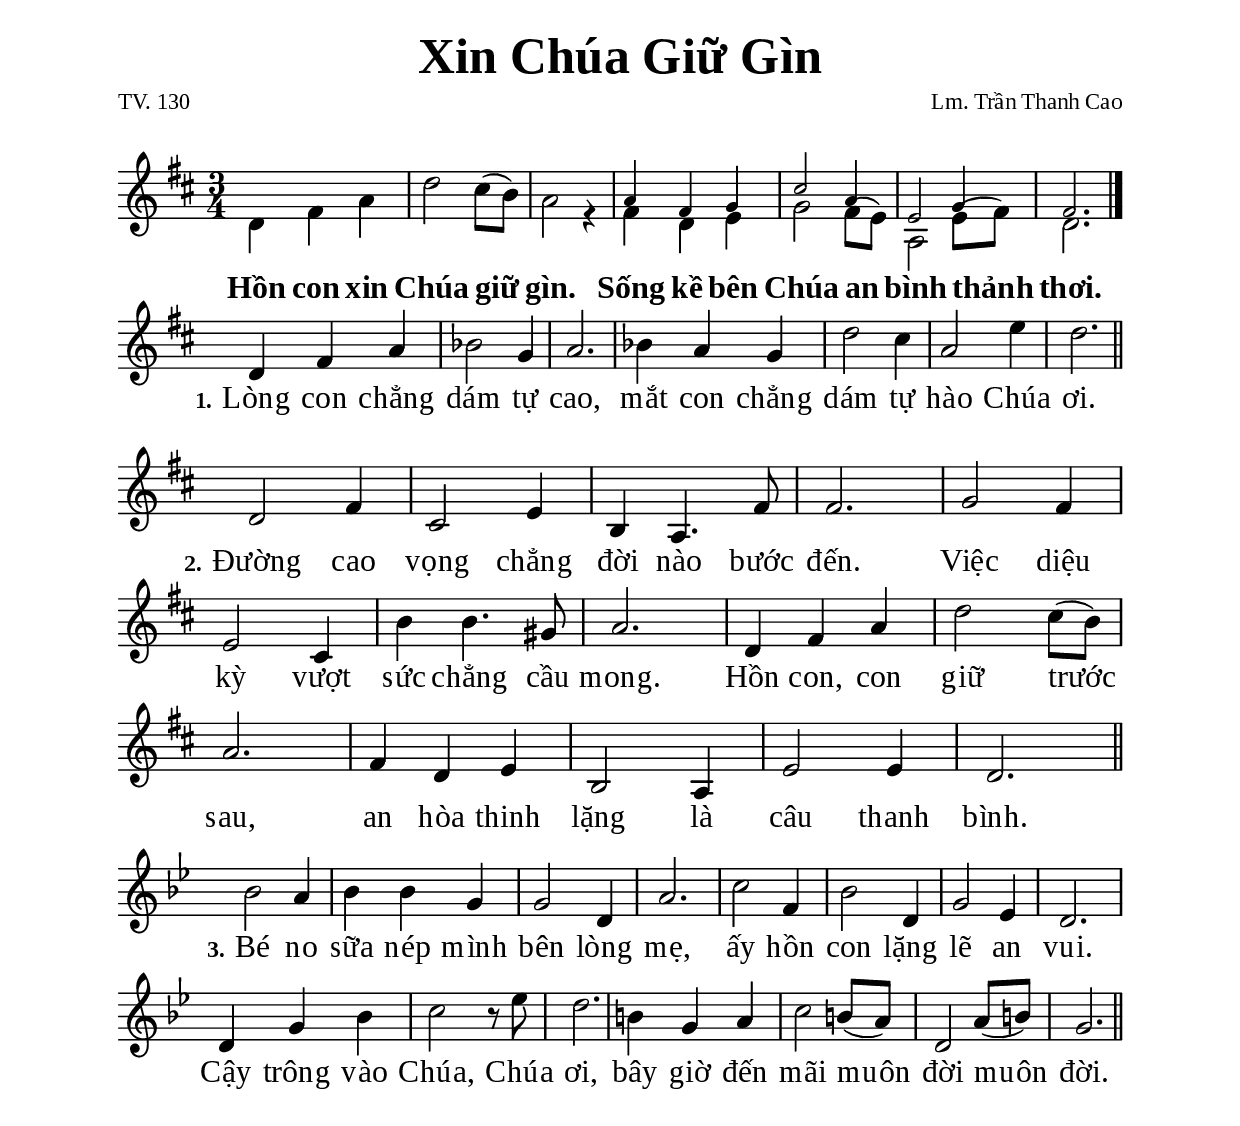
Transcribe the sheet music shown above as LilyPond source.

% Cài đặt chung
\version "2.20.0"
\include "english.ly"

\header {
  title = \markup { \fontsize #3 "Xin Chúa Giữ Gìn" }
  poet = "TV. 130"
  composer = "Lm. Trần Thanh Cao"
  arranger = " "
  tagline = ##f
}

\paper {
  #(set-paper-size "a4")
  top-margin = 10\mm
  bottom-margin = 10\mm
  left-margin = 20\mm
  right-margin = 20\mm
  indent = #0
  #(define fonts
    (make-pango-font-tree
      "Liberation Serif"
      "Liberation Serif"
      "Liberation Serif"
      (/ 20 20)))
  page-count = #1
}

% Nhạc điệp khúc
nhacDiepKhucSop = \relative c' {
  d4 fs a |
  d2 cs8 ^(b) |
  a2 r4 |
  fs4 d e |
  g2 fs8 ^(e) |
  a,2 e'8 ^(fs) |
  d2. \bar "|."
}

nhacDiepKhucBas = \relative c'' {
  \skip 2.
  \skip 2.
  \skip 2.
  a4 fs g |
  cs2 a4 |
  e2 g4 |
  fs2.
}

% Nhạc phiên khúc
nhacPhienKhucMot = \relative c' {
  d4 fs a |
  bf2 g4 |
  a2. |
  bf4 a g |
  d'2 cs4 |
  a2 e'4 |
  d2. \bar "||"
}

nhacPhienKhucHai = \relative c' {
  d2 fs4 |
  cs2 e4 |
  b a4. fs'8 |
  fs2. |
  g2 fs4 |
  e2 cs4 |
  b' b4. gs8 |
  a2. |
  d,4 fs a |
  d2 cs8 (b) |
  a2. |
  fs4 d e |
  b2 a4 |
  e'2 e4 |
  d2. \bar "||"
}

nhacPhienKhucBa = \relative c'' {
  bf2 a4 |
  bf4 bf g |
  g2 d4 |
  a'2. |
  c2 f,4 |
  bf2 d,4 |
  g2 ef4 |
  d2. |
  d4 g bf |
  c2 r8 ef |
  d2. |
  b!4 g a |
  c2 b!8 (a) |
  d,2 a'8 (b!) |
  g2. \bar "||"
}

% Lời điệp khúc
loiDiepKhuc = \lyricmode {
  Hồn con xin Chúa giữ gìn.
  Sống kề bên Chúa an bình thảnh thơi.
}

% Lời phiên khúc
loiPhienKhucMot = \lyricmode {
  \set stanza = #"1."
  Lòng con chẳng dám tự cao,
  mắt con chẳng dám tự hào Chúa ơi.
}

loiPhienKhucHai = \lyricmode {
  \set stanza = #"2."
  Đường cao vọng chẳng đời nào bước đến.
  Việc diệu kỳ vượt sức chẳng cầu mong.
  Hồn con, con giữ trước sau,
  an hòa thinh lặng là câu thanh bình.
}

loiPhienKhucBa = \lyricmode {
  \set stanza = #"3."
  Bé no sữa nép mình bên lòng mẹ,
  ấy hồn con lặng lẽ an vui.
  Cậy trông vào Chúa, Chúa ơi,
  bây giờ đến mãi muôn đời muôn đời.
}


% Dàn trang
\score {
  \new ChoirStaff <<
    \new Staff = diepKhuc \with {
        \consists "Merge_rests_engraver"
        \magnifyStaff #(magstep +1)
      }
      <<
      \new Voice = beSop {
        \voiceTwo \key d \major \time 3/4 \nhacDiepKhucSop
      }
      \new Voice = beBas {
        \override NoteHead.font-size = #-2
        \voiceOne \key d \major \time 3/4 \nhacDiepKhucBas
      }
    >>
    \new Lyrics \lyricsto beSop \loiDiepKhuc
  >>
  \layout {
    \override Lyrics.LyricText.font-series = #'bold
    \override Lyrics.LyricText.font-size = #+3
    \override Lyrics.LyricSpace.minimum-distance = #0.5
    \override Score.BarNumber.break-visibility = ##(#f #f #f)
  }
}

\score {
  \new ChoirStaff <<
    \new Staff = phienKhuc \with {
        \magnifyStaff #(magstep +1)
      }
      <<
      \new Voice = beSop {
        \key d \major \time 3/4 \nhacPhienKhucMot
      }
    >>
    \new Lyrics \lyricsto beSop \loiPhienKhucMot
  >>
  \layout {
    \override Staff.TimeSignature.transparent = ##t
    \override Lyrics.LyricText.font-size = #+3
    \override Lyrics.LyricSpace.minimum-distance = #1.0
    \override Score.BarNumber.break-visibility = ##(#f #f #f)
  }
}

\score {
  \new ChoirStaff <<
    \new Staff = phienKhuc \with {
        \magnifyStaff #(magstep +1)
      }
      <<
      \new Voice = beSop {
        \key d \major \time 3/4 \nhacPhienKhucHai
      }
    >>
    \new Lyrics \lyricsto beSop \loiPhienKhucHai
  >>
  \layout {
    \override Staff.TimeSignature.transparent = ##t
    \override Lyrics.LyricText.font-size = #+3
    \override Lyrics.LyricSpace.minimum-distance = #0.5
    \override Score.BarNumber.break-visibility = ##(#f #f #f)
  }
}

\score {
  \new ChoirStaff <<
    \new Staff = phienKhuc \with {
        \magnifyStaff #(magstep +1)
      }
      <<
      \new Voice = beSop {
        \key bf \major \time 3/4 \nhacPhienKhucBa
      }
    >>
    \new Lyrics \lyricsto beSop \loiPhienKhucBa
  >>
  \layout {
    \override Staff.TimeSignature.transparent = ##t
    \override Lyrics.LyricText.font-size = #+3
    \override Lyrics.LyricSpace.minimum-distance = #1.0
    \override Score.BarNumber.break-visibility = ##(#f #f #f)
  }
}
